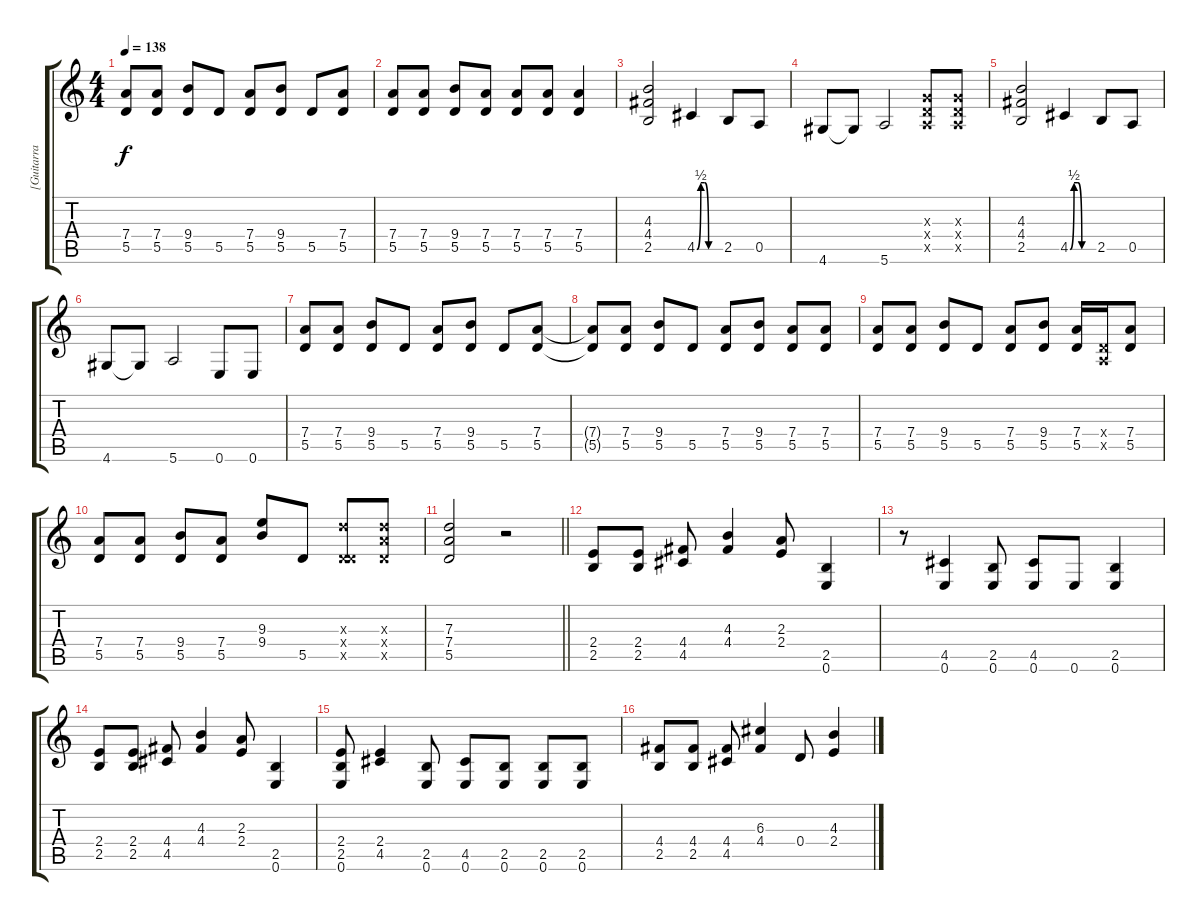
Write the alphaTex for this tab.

\track ("[Guitarra 2] Brad Whitford" "[Guitarra ") {instrument overdrivenguitar}
\staff {score tabs}
\tuning (E4 B3 G3 D3 A2 E2) {hide}
\ts (4 4)
\tempo 138
\clef g2
\ks c
(7.4 5.5).8{dy f} (7.4 5.5).8 (9.4 5.5).8 5.5.8 (7.4 5.5).8 (9.4 5.5).8 5.5.8 (7.4 5.5).8 |
(7.4 5.5).8 (7.4 5.5).8 (9.4 5.5).8 (7.4 5.5).8 (7.4 5.5).8 (7.4 5.5).8 (7.4 5.5).4 |
(4.3 4.4 2.5).2 4.5{be (custom 0 0 10 2 20 2 30 0 60 0)}.4 2.5.8 0.5.8 |
4.6.8 4.6{t}.8 5.6.2 (0.3{x} 0.4{x} 0.5{x}).8 (0.3{x} 0.4{x} 0.5{x}).8 |
(4.3 4.4 2.5).2 4.5{be (custom 0 0 10 2 20 2 30 0 60 0)}.4 2.5.8 0.5.8 |
4.6.8 4.6{t}.8 5.6.2 0.6.8 0.6.8 |
(7.4 5.5).8 (7.4 5.5).8 (9.4 5.5).8 5.5.8 (7.4 5.5).8 (9.4 5.5).8 5.5.8 (7.4 5.5).8 |
(7.4{t} 5.5{t}).8 (7.4 5.5).8 (9.4 5.5).8 5.5.8 (7.4 5.5).8 (9.4 5.5).8 (7.4 5.5).8 (7.4 5.5).8 |
(7.4 5.5).8 (7.4 5.5).8 (9.4 5.5).8 5.5.8 (7.4 5.5).8 (9.4 5.5).8 (7.4 5.5).16 (0.4{x} 0.5{x}).16 (7.4 5.5).8 |
(7.4 5.5).8 (7.4 5.5).8 (9.4 5.5).8 (7.4 5.5).8 (9.3 9.4).8 5.5.8 (7.3{x} 0.4{x} 5.5{x}).8 (7.3{x} 7.4{x} 5.5{x}).8 |
\barLineRight lightlight
(7.3 7.4 5.5).2 r.2 |
\section ("" "")
(2.4 2.5).8 (2.4 2.5).8 (4.4 4.5).8 (4.3 4.4).4 (2.3 2.4).8 (2.5 0.6).4 |
r.8 (4.5 0.6).4 (2.5 0.6).8 (4.5 0.6).8 0.6.8 (2.5 0.6).4 |
(2.4 2.5).8 (2.4 2.5).8 (4.4 4.5).8 (4.3 4.4).4 (2.3 2.4).8 (2.5 0.6).4 |
(2.4 2.5 0.6).8 (2.4 4.5).4 (2.5 0.6).8 (4.5 0.6).8 (2.5 0.6).8 (2.5 0.6).8 (2.5 0.6).8 |
(4.4 2.5).8 (4.4 2.5).8 (4.4 4.5).8 (6.3 4.4).4 0.4.8 (4.3 2.4).4
